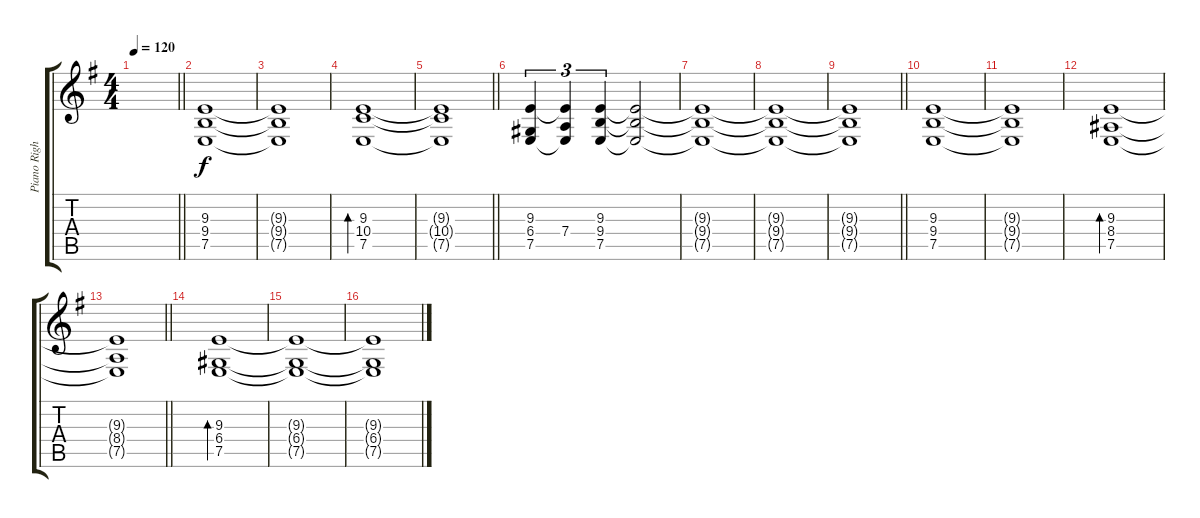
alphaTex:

\track ("Piano Right Standard" "Piano Righ") {instrument acousticgrandpiano}
\staff {score tabs}
\tuning (E4 B3 G3 D3 A2 E2) {hide}
\ts (4 4)
\tempo 120
\clef g2
\barLineRight lightlight
\ks eminor
|
\section ("" "")
(9.3 9.4 7.5).1{volume 14} |
(9.3{t} 9.4{t} 7.5{t}).1 |
(9.3 10.4 7.5).1{bd 480} |
\barLineRight lightlight
(9.3{t} 10.4{t} 7.5{t}).1 |
(9.3 6.4 7.5).4{tu (3 2)} (9.3{t} 7.4 7.5{t}).4{tu (3 2)} (9.3 9.4 7.5).4{tu (3 2)} (9.3{t} 9.4{t} 7.5{t}).2 |
(9.3{t} 9.4{t} 7.5{t}).1 |
(9.3{t} 9.4{t} 7.5{t}).1 |
\barLineRight lightlight
(9.3{t} 9.4{t} 7.5{t}).1 |
(9.3 9.4 7.5).1 |
(9.3{t} 9.4{t} 7.5{t}).1 |
(9.3 8.4 7.5).1{bd 480} |
\barLineRight lightlight
(9.3{t} 8.4{t} 7.5{t}).1 |
(9.3 6.4 7.5).1{bd 480} |
(9.3{t} 6.4{t} 7.5{t}).1 |
(9.3{t} 6.4{t} 7.5{t}).1
